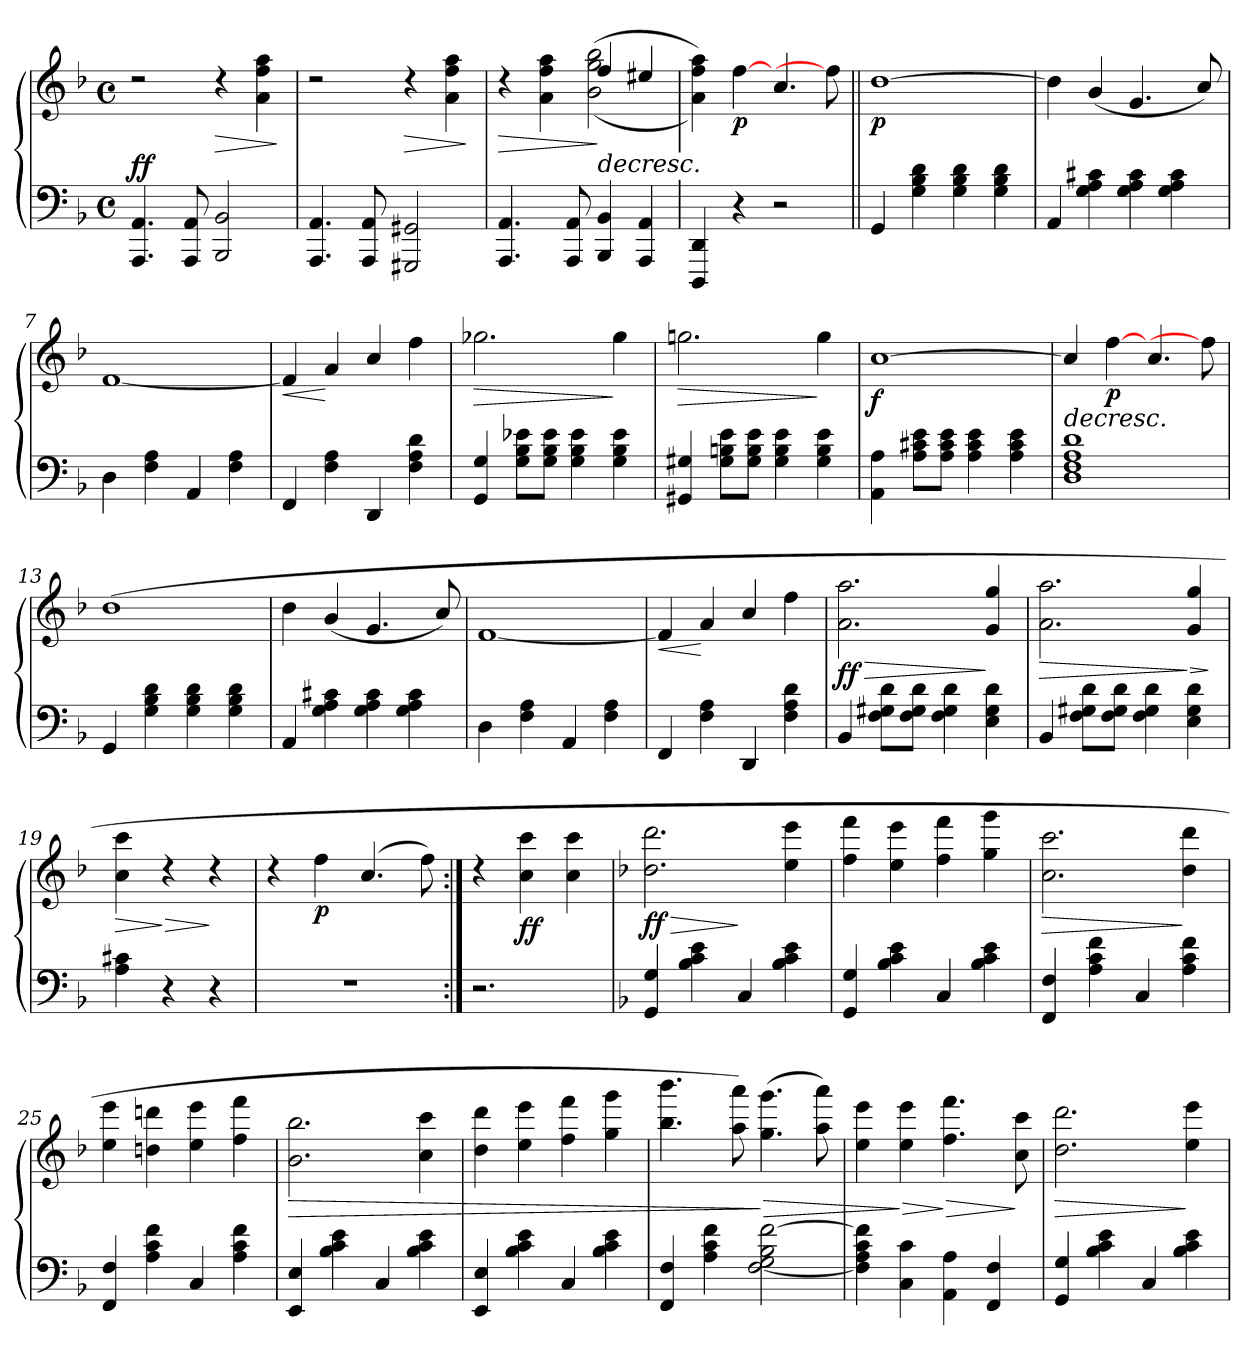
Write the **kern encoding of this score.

**kern	**kern	**dynam
*part1	*part1	*part1
*staff2	*staff1	*staff1/2
*clefF4	*clefG3	*
*k[b-]	*k[b-]	*
*M4/4	*M4/4	*
*met(c)	*met(c)	*
=1	=1	=1
!	!	!LO:DY:a=2
!	!	!LO:DY:n=1:a=2
4.AAA/ 4.AA/	2rcc	f f
8AAA/ 8AA/	.	]
!	!	!LO:HP:b
!	!	!LO:HP:n=1:b
2BBB-/ 2BB-/	4rb	> >
.	4f\ 4dd\ 4ff\	.
.	.	]
=2	=2	=2
4.AAA/ 4.AA/	2rcc	.
8AAA/ 8AA/	.	.
!	!	!LO:HP:b
2GGG#X/ 2GG#X/	4rb	>
.	4f\ 4dd\ 4ff\	.
.	.	]
=3	=3	=3
*	*^	*
!	!	!	!LO:HP:b
4.AAA/ 4.AA/	2ryy	4rb	>
.	.	4f\ 4dd\ 4ff\	.
8AAA/ 8AA/	.	.	.
!	!	!	!LO:HP:n=1:b
4BBB-/ 4BB-/	4dd/	(<(>2g\ 2ee\ 2gg\	] >
4AAA/ 4AA/	4cc#X/	.	.
*	*v	*v	*
=4	=4	=4
4DDD/ 4DD/	4f\ 4dd\ 4ff\))	.
!	!	!LO:DY:b
4r	[>4dd\	p
2rE	4.a/	.
.	8dd\]	.
!!LO:LB:g=z
=5||	=5||	=5||
!	!	!LO:DY:b
4GG/	[>1b-	p
4G\ 4B-\ 4d\	.	.
4G\ 4B-\ 4d\	.	.
4G\ 4B-\ 4d\	.	.
=6	=6	=6
4AA/	4b-\]	.
4G\ 4A\ 4c#X\	(<4g/	.
4G\ 4A\ 4c#\	4.e/	.
4G\ 4A\ 4c#\	.	.
.	8a/)	.
=7	=7	=7
4D\	[<1d	.
4F\ 4A\	.	.
4AA/	.	.
4F\ 4A\	.	.
=8	=8	=8
!	!	!LO:HP:b
4FF/	4d/]	<
4F\ 4A\	4f/	[
4DD/	4a/	.
4F\ 4A\ 4d\	4dd\	]
=9	=9	=9
!	!	!LO:HP:b
4GG/ 4G/	2.ee-X\	>
8G\ 8B-\ 8e-X\L	.	.
8G\ 8B-\ 8e-\J	.	.
4G\ 4B-\ 4e-\	.	.
4G\ 4B-\ 4e-\	4ee-\	]
!!LO:LB:g=z
=10	=10	=10
!	!	!LO:HP:b
4GG#X/ 4G#X/	2.een\	>
8G#\ 8Bn\ 8e\L	.	.
8G#\ 8B\ 8e\J	.	.
4G#\ 4B\ 4e\	.	.
4G#\ 4B\ 4e\	4ee\	]
=11	=11	=11
!	!	!LO:DY:b
4AA\ 4A\	[<1a	f
8A\ 8c#X\ 8e\L	.	.
8A\ 8c#\ 8e\J	.	.
4A\ 4c#\ 4e\	.	.
4A\ 4c#\ 4e\	.	.
=12	=12	=12
*^	*	*
!	!	!	!LO:HP:b
1d	1D 1F 1A	4a/]	>
!	!	!	!LO:DY:b
.	.	[>4dd\	p
.	.	4.a/	.
.	.	8dd\]	.
*v	*v	*	*
=13	=13	=13
4GG/	(>1b-	.
4G\ 4B-\ 4d\	.	.
4G\ 4B-\ 4d\	.	.
4G\ 4B-\ 4d\	.	.
!!LO:LB:g=z
=14	=14	=14
4AA/	4b-\	.
4G\ 4A\ 4c#X\	(<4g/	.
4G\ 4A\ 4c#\	4.e/	.
4G\ 4A\ 4c#\	.	.
.	8a/)	.
=15	=15	=15
4D\	[<1d	.
4F\ 4A\	.	.
4AA/	.	.
4F\ 4A\	.	.
=16	=16	=16
!	!	!LO:HP:b
4FF/	4d/]	<
4F\ 4A\	4f/	[
4DD/	4a/	.
4F\ 4A\ 4d\	4dd\	]
=17	=17	=17
!	!	!LO:HP:b
!	!	!LO:DY:n=1:b
!	!	!LO:DY:n=2:b
4BB-/	2.f\ 2.ff\	> f f
8F\ 8G#X\ 8d\L	.	.
8F\ 8G#\ 8d\J	.	.
4F\ 4G#\ 4d\	.	.
4E\ 4G#\ 4d\	4e/ 4ee/	]
!!LO:LB:g=z
=18	=18	=18
!	!	!LO:HP:b
4BB-/	2.f\ 2.ff\	>
8F\ 8G#X\ 8d\L	.	.
8F\ 8G#\ 8d\J	.	.
4F\ 4G#\ 4d\	.	.
!	!	!LO:HP:n=1:b
4E\ 4G#\ 4d\	4e/ 4ee/	] >
.	.	]
=19	=19	=19
!	!	!LO:HP:b
4A\ 4c#X\	4a\ 4aa\	>
!	!	!LO:HP:n=1:b
4r	4rb	] >
4r	4rb	]
=20	=20	=20
1r	4rb	.
!	!	!LO:DY:b
.	4dd\	p
.	(>4.a/	.
.	8dd\)	.
=21:|!	=21:|!	=21:|!
2.r	4rb	.
!	!	!LO:DY:b
!	!	!LO:DY:n=1:b
.	4a\ 4aa\	f f
.	4a\ 4aa\	.
!!LO:PB:g=z
=22	=22	=22
*k[b-]	*k[b-]	*
!	!	!LO:HP:b
!	!	!LO:DY:n=1:b
!	!	!LO:DY:n=2:b
4GG/ 4G/	2.b-\ 2.bb-\	> f f
4B-\ 4c\ 4e\	.	.
4C/	.	]
4B-\ 4c\ 4e\	4cc\ 4ccc\	.
=23	=23	=23
4GG/ 4G/	4dd\ 4ddd\	.
4B-\ 4c\ 4e\	4cc\ 4ccc\	.
4C/	4dd\ 4ddd\	.
4B-\ 4c\ 4e\	4ee\ 4eee\	.
=24	=24	=24
!	!	!LO:HP:b
4FF/ 4F/	2.a\ 2.aa\	>
4A\ 4c\ 4f\	.	.
4C/	.	.
4A\ 4c\ 4f\	4b-\ 4bb-\	]
=25	=25	=25
4FF/ 4F/	4cc\ 4ccc\	.
4A\ 4c\ 4f\	4bn\ 4bbn\	.
4C/	4cc\ 4ccc\	.
4A\ 4c\ 4f\	4dd\ 4ddd\	.
=26	=26	=26
!	!	!LO:HP:b
4EE/ 4E/	2.g\ 2.gg\	>
4B-\ 4c\ 4e\	.	.
4C/	.	.
4B-\ 4c\ 4e\	4a\ 4aa\	.
=27	=27	=27
4EE/ 4E/	4b-\ 4bb-\	.
4B-\ 4c\ 4e\	4cc\ 4ccc\	.
4C/	4dd\ 4ddd\	.
4B-\ 4c\ 4e\	4ee\ 4eee\	.
!!LO:LB:g=z
=28	=28	=28
4FF/ 4F/	4.gg\ 4.ggg\	.
4A\ 4c\ 4f\	.	.
.	8ff\ 8fff\)	.
!	!	!LO:HP:n=1:b
[<2F\ 2G\ 2B-\ [>2f\	(>4.ee\ 4.eee\	] >
.	8ff\ 8fff\)	.
=29	=29	=29
4F\] 4A\ 4c\ 4f\]	4cc\ 4ccc\	.
!	!	!LO:HP:n=1:b
!	!	!LO:HP:n=1:b
4C\ 4c\	4cc\ 4ccc\	] > >
!	!	!LO:HP:n=1:b
4AA\ 4A\	4.dd\ 4.ddd\	] >
4FF/ 4F/	.	.
.	8a\ 8aa\	]
.	.	]
=30	=30	=30
!	!	!LO:HP:b
4GG/ 4G/	2.b-\ 2.bb-\	>
4B-\ 4c\ 4e\	.	.
4C/	.	.
4B-\ 4c\ 4e\	4cc\ 4ccc\	]
=	=	=
*-	*-	*-
